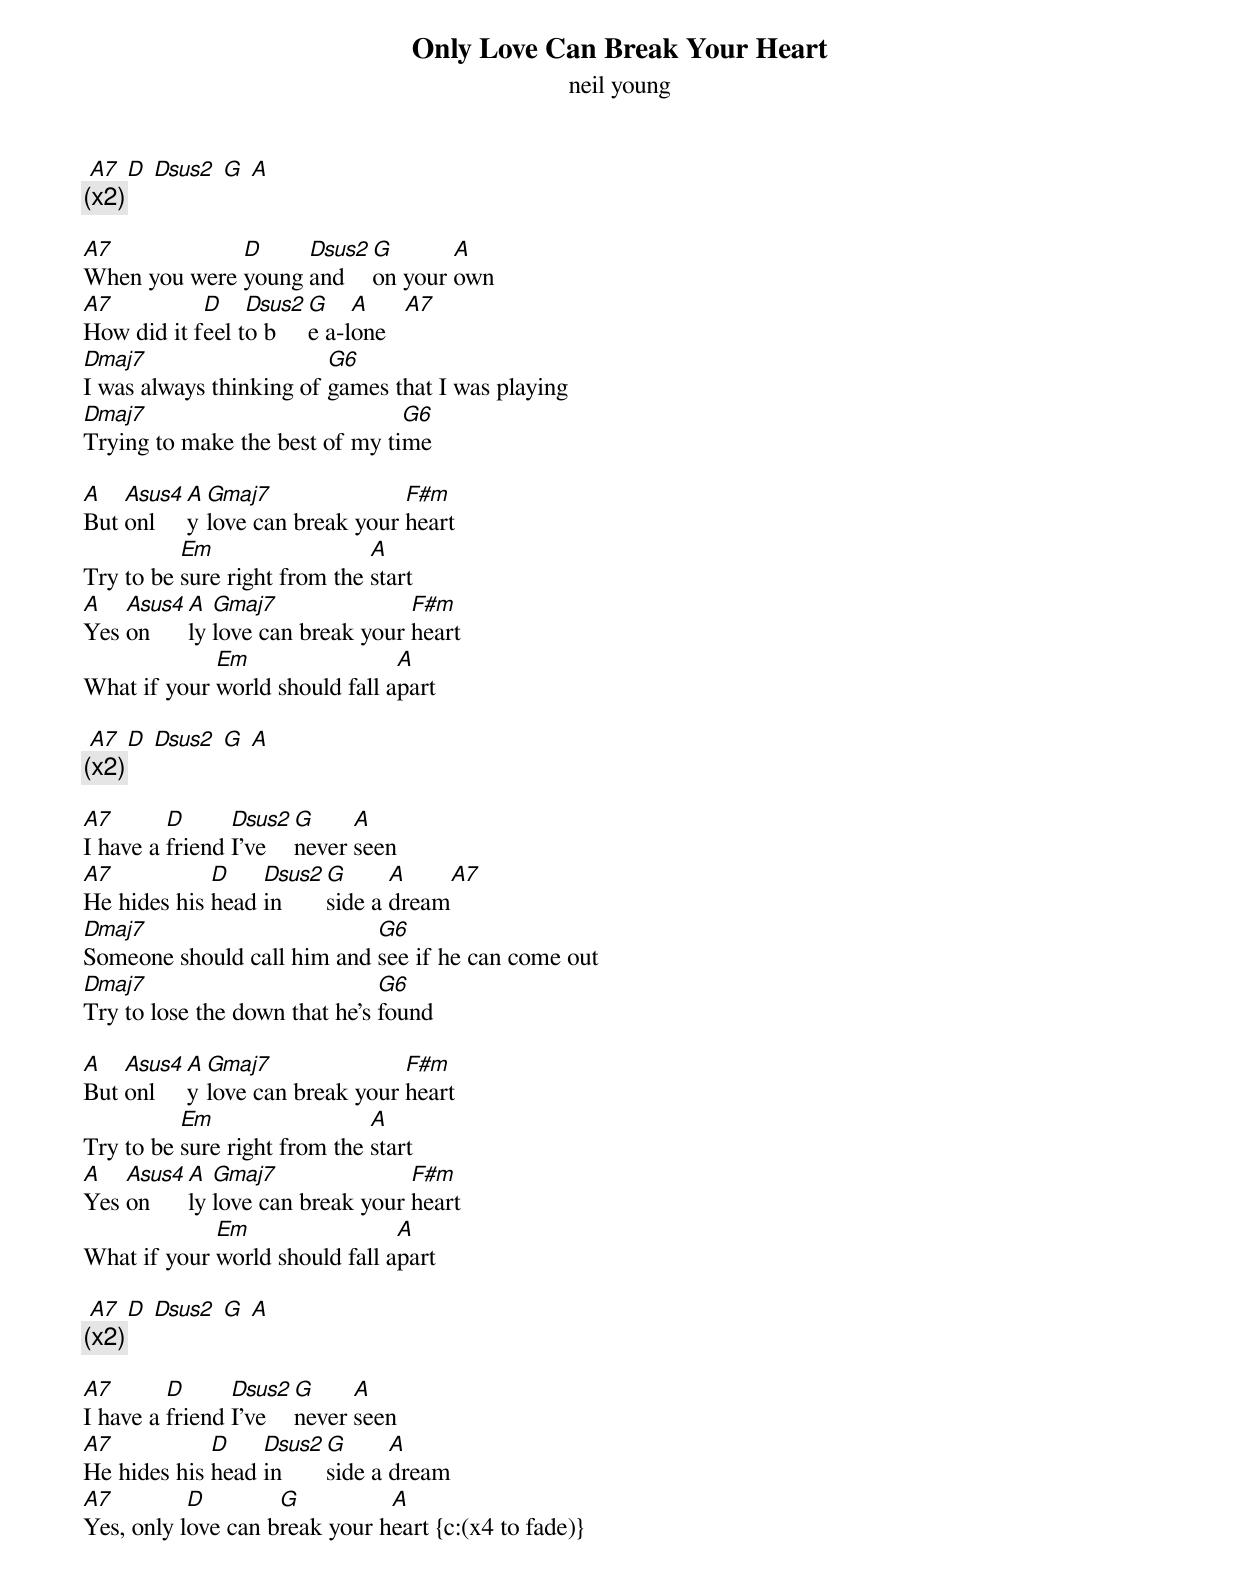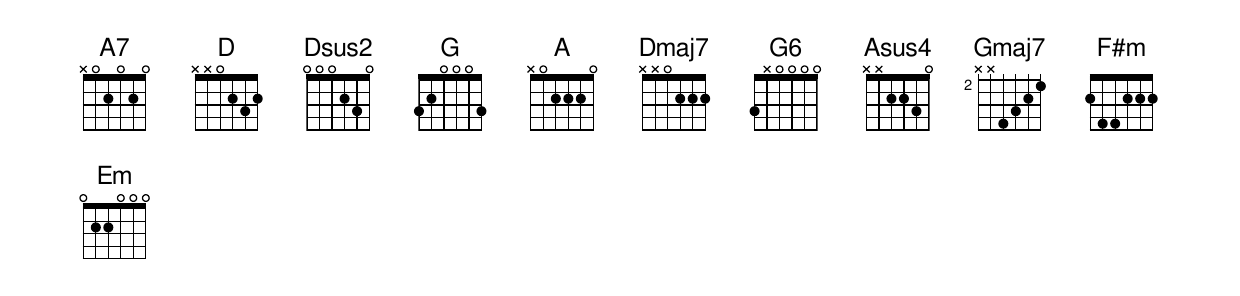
{title: Only Love Can Break Your Heart}
{subtitle: neil young}

 [A7] [D] [Dsus2] [G] [A]
{c:(x2)}

[A7]When you were [D]young [Dsus2]and  [G]on your [A]own
[A7]How did it f[D]eel t[Dsus2]o b[G]e a-l[A]one   [A7]
[Dmaj7]I was always thinking of [G6]games that I was playing
[Dmaj7]Trying to make the best of my ti[G6]me

[A]But [Asus4]onl[A]y [Gmaj7]love can break your [F#m]heart
Try to be [Em]sure right from the [A]start
[A]Yes [Asus4]on[A]ly [Gmaj7]love can break your [F#m]heart
What if your [Em]world should fall a[A]part

 [A7] [D] [Dsus2] [G] [A]
{c:(x2)}

[A7]I have a [D]friend [Dsus2]I've  [G]never [A]seen
[A7]He hides his [D]head [Dsus2]in[G]side a [A]dream[A7]
[Dmaj7]Someone should call him and [G6]see if he can come out
[Dmaj7]Try to lose the down that he's [G6]found

[A]But [Asus4]onl[A]y [Gmaj7]love can break your [F#m]heart
Try to be [Em]sure right from the [A]start
[A]Yes [Asus4]on[A]ly [Gmaj7]love can break your [F#m]heart
What if your [Em]world should fall a[A]part

 [A7] [D] [Dsus2] [G] [A]
{c:(x2)}

[A7]I have a [D]friend [Dsus2]I've [G]never [A]seen
[A7]He hides his [D]head [Dsus2]in[G]side a [A]dream
[A7]Yes, only l[D]ove can b[G]reak your h[A]eart {c:(x4 to fade)}
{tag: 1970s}
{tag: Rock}
